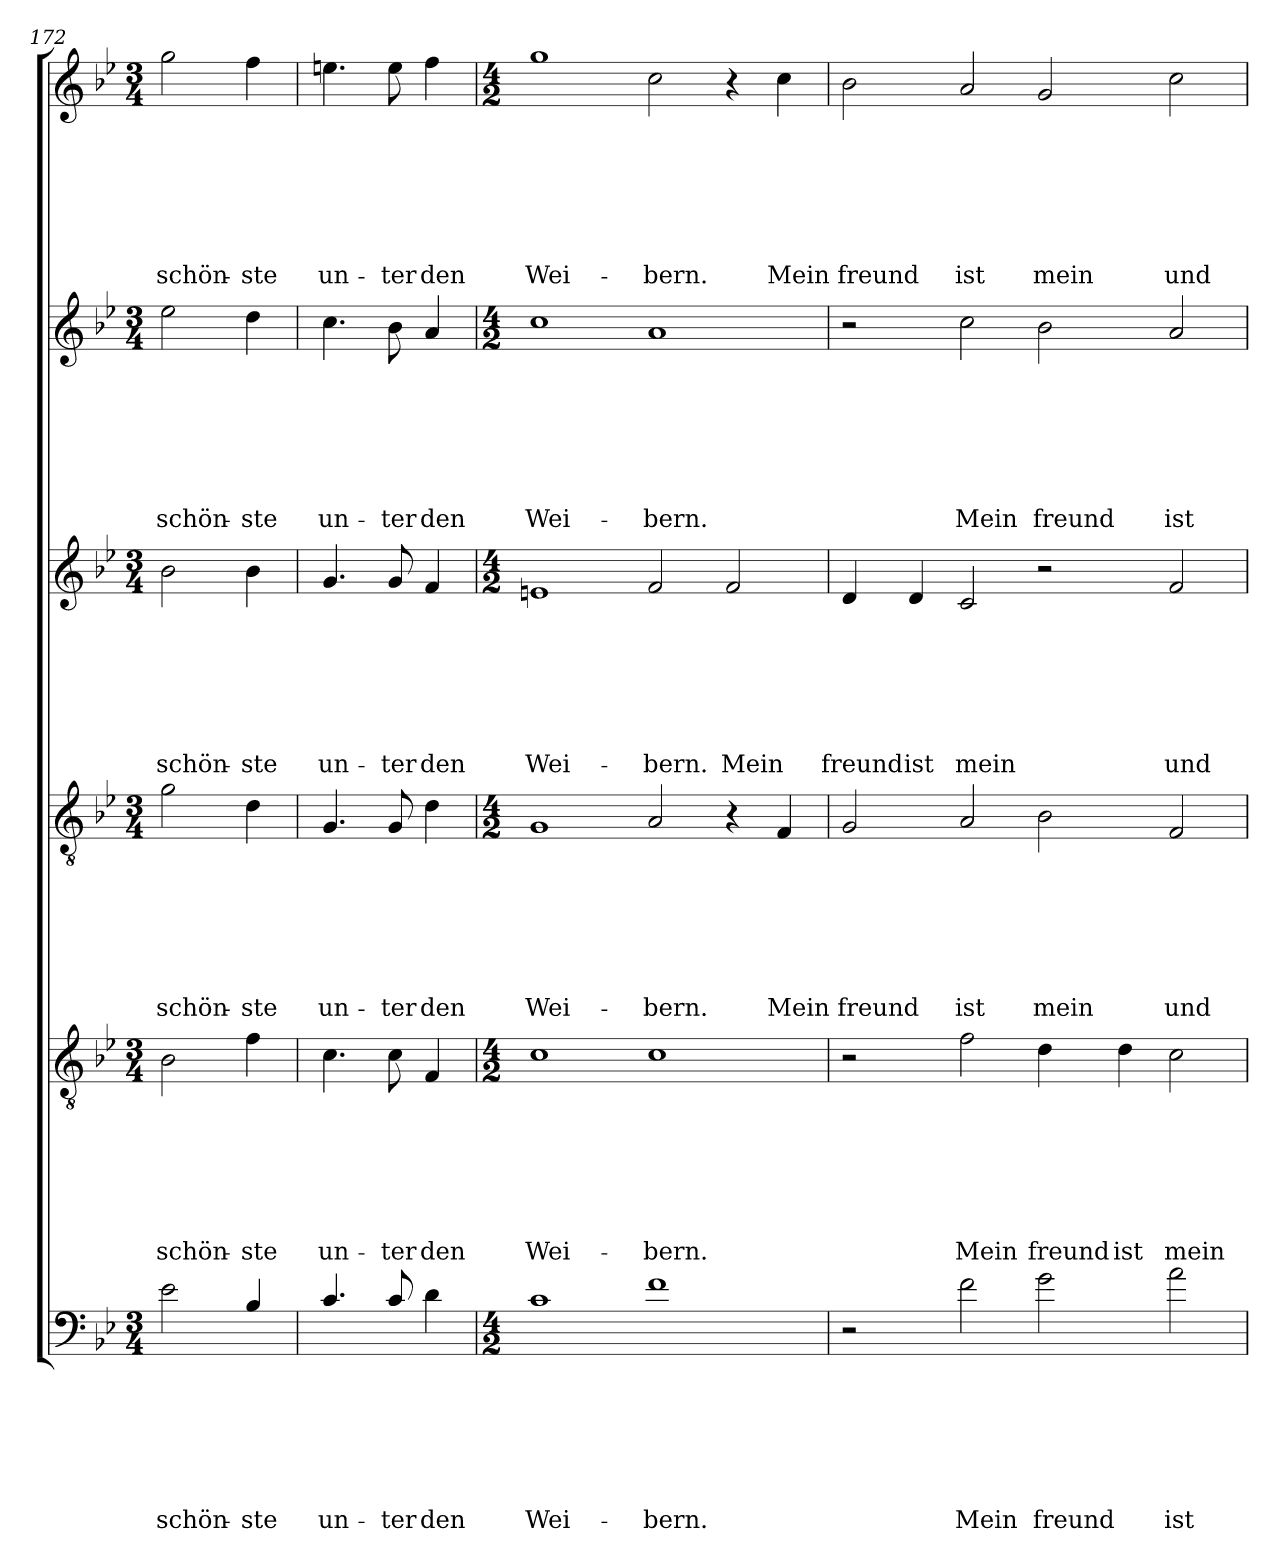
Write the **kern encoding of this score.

**kern	**text	**text	**text	**text	**text	**text	**text	**kern	**text	**text	**text	**text	**text	**text	**text	**kern	**text	**text	**text	**text	**text	**text	**text	**kern	**text	**text	**text	**text	**text	**text	**text	**kern	**text	**text	**text	**text	**text	**text	**text	**kern	**text	**text	**text	**text	**text	**text	**text
*part6	*part6	*part6	*part6	*part6	*part6	*part6	*part6	*part5	*part5	*part5	*part5	*part5	*part5	*part5	*part5	*part4	*part4	*part4	*part4	*part4	*part4	*part4	*part4	*part3	*part3	*part3	*part3	*part3	*part3	*part3	*part3	*part2	*part2	*part2	*part2	*part2	*part2	*part2	*part2	*part1	*part1	*part1	*part1	*part1	*part1	*part1	*part1
*staff6	*staff6	*staff6	*staff6	*staff6	*staff6	*staff6	*staff6	*staff5	*staff5	*staff5	*staff5	*staff5	*staff5	*staff5	*staff5	*staff4	*staff4	*staff4	*staff4	*staff4	*staff4	*staff4	*staff4	*staff3	*staff3	*staff3	*staff3	*staff3	*staff3	*staff3	*staff3	*staff2	*staff2	*staff2	*staff2	*staff2	*staff2	*staff2	*staff2	*staff1	*staff1	*staff1	*staff1	*staff1	*staff1	*staff1	*staff1
*clefF4	*	*	*	*	*	*	*	*clefGv2	*	*	*	*	*	*	*	*clefGv2	*	*	*	*	*	*	*	*clefG2	*	*	*	*	*	*	*	*clefG2	*	*	*	*	*	*	*	*clefG2	*	*	*	*	*	*	*
*ITrd8c14	*	*	*	*	*	*	*	*	*	*	*	*	*	*	*	*	*	*	*	*	*	*	*	*	*	*	*	*	*	*	*	*	*	*	*	*	*	*	*	*	*	*	*	*	*	*	*
*k[b-e-]	*	*	*	*	*	*	*	*k[b-e-]	*	*	*	*	*	*	*	*k[b-e-]	*	*	*	*	*	*	*	*k[b-e-]	*	*	*	*	*	*	*	*k[b-e-]	*	*	*	*	*	*	*	*k[b-e-]	*	*	*	*	*	*	*
*B-:	*	*	*	*	*	*	*	*B-:	*	*	*	*	*	*	*	*B-:	*	*	*	*	*	*	*	*B-:	*	*	*	*	*	*	*	*B-:	*	*	*	*	*	*	*	*B-:	*	*	*	*	*	*	*
*M3/4	*	*	*	*	*	*	*	*M3/4	*	*	*	*	*	*	*	*M3/4	*	*	*	*	*	*	*	*M3/4	*	*	*	*	*	*	*	*M3/4	*	*	*	*	*	*	*	*M3/4	*	*	*	*	*	*	*
=172	=172	=172	=172	=172	=172	=172	=172	=172	=172	=172	=172	=172	=172	=172	=172	=172	=172	=172	=172	=172	=172	=172	=172	=172	=172	=172	=172	=172	=172	=172	=172	=172	=172	=172	=172	=172	=172	=172	=172	=172	=172	=172	=172	=172	=172	=172	=172
!	!	!	!	!	!	!	!LO:LY:b	!	!	!	!	!	!	!	!LO:LY:b	!	!	!	!	!	!	!	!LO:LY:b	!	!	!	!	!	!	!	!LO:LY:b	!	!	!	!	!	!	!	!LO:LY:b	!	!	!	!	!	!	!	!LO:LY:b
2E-\	.	.	.	.	.	.	schön-	2B-\	.	.	.	.	.	.	schön-	2g\	.	.	.	.	.	.	schön-	2b-\	.	.	.	.	.	.	schön-	2ee-\	.	.	.	.	.	.	schön-	2gg\	.	.	.	.	.	.	schön-
!	!	!	!	!	!	!	!LO:LY:b	!	!	!	!	!	!	!	!LO:LY:b	!	!	!	!	!	!	!	!LO:LY:b	!	!	!	!	!	!	!	!LO:LY:b	!	!	!	!	!	!	!	!LO:LY:b	!	!	!	!	!	!	!	!LO:LY:b
4BB-/	.	.	.	.	.	.	-ste	4f\	.	.	.	.	.	.	-ste	4d\	.	.	.	.	.	.	-ste	4b-\	.	.	.	.	.	.	-ste	4dd\	.	.	.	.	.	.	-ste	4ff\	.	.	.	.	.	.	-ste
=173	=173	=173	=173	=173	=173	=173	=173	=173	=173	=173	=173	=173	=173	=173	=173	=173	=173	=173	=173	=173	=173	=173	=173	=173	=173	=173	=173	=173	=173	=173	=173	=173	=173	=173	=173	=173	=173	=173	=173	=173	=173	=173	=173	=173	=173	=173	=173
!	!	!	!	!	!	!	!LO:LY:b	!	!	!	!	!	!	!	!LO:LY:b	!	!	!	!	!	!	!	!LO:LY:b	!	!	!	!	!	!	!	!LO:LY:b	!	!	!	!	!	!	!	!LO:LY:b	!	!	!	!	!	!	!	!LO:LY:b
4.C/	.	.	.	.	.	.	un-	4.c\	.	.	.	.	.	.	un-	4.G/	.	.	.	.	.	.	un-	4.g/	.	.	.	.	.	.	un-	4.cc\	.	.	.	.	.	.	un-	4.een\	.	.	.	.	.	.	un-
!	!	!	!	!	!	!	!LO:LY:b	!	!	!	!	!	!	!	!LO:LY:b	!	!	!	!	!	!	!	!LO:LY:b	!	!	!	!	!	!	!	!LO:LY:b	!	!	!	!	!	!	!	!LO:LY:b	!	!	!	!	!	!	!	!LO:LY:b
8C/	.	.	.	.	.	.	-ter	8c\	.	.	.	.	.	.	-ter	8G/	.	.	.	.	.	.	-ter	8g/	.	.	.	.	.	.	-ter	8b-\	.	.	.	.	.	.	-ter	8ee\	.	.	.	.	.	.	-ter
!	!	!	!	!	!	!	!LO:LY:b	!	!	!	!	!	!	!	!LO:LY:b	!	!	!	!	!	!	!	!LO:LY:b	!	!	!	!	!	!	!	!LO:LY:b	!	!	!	!	!	!	!	!LO:LY:b	!	!	!	!	!	!	!	!LO:LY:b
4D\	.	.	.	.	.	.	den	4F/	.	.	.	.	.	.	den	4d\	.	.	.	.	.	.	den	4f/	.	.	.	.	.	.	den	4a/	.	.	.	.	.	.	den	4ff\	.	.	.	.	.	.	den
!!LO:PB:g=z
=174	=174	=174	=174	=174	=174	=174	=174	=174	=174	=174	=174	=174	=174	=174	=174	=174	=174	=174	=174	=174	=174	=174	=174	=174	=174	=174	=174	=174	=174	=174	=174	=174	=174	=174	=174	=174	=174	=174	=174	=174	=174	=174	=174	=174	=174	=174	=174
*M4/2	*	*	*	*	*	*	*	*M4/2	*	*	*	*	*	*	*	*M4/2	*	*	*	*	*	*	*	*M4/2	*	*	*	*	*	*	*	*M4/2	*	*	*	*	*	*	*	*M4/2	*	*	*	*	*	*	*
!	!	!	!	!	!	!	!LO:LY:b	!	!	!	!	!	!	!	!LO:LY:b	!	!	!	!	!	!	!	!LO:LY:b	!	!	!	!	!	!	!	!LO:LY:b	!	!	!	!	!	!	!	!LO:LY:b	!	!	!	!	!	!	!	!LO:LY:b
1C	.	.	.	.	.	.	Wei-	1c	.	.	.	.	.	.	Wei-	1G	.	.	.	.	.	.	Wei-	1en	.	.	.	.	.	.	Wei-	1cc	.	.	.	.	.	.	Wei-	1gg	.	.	.	.	.	.	Wei-
!	!	!	!	!	!	!	!LO:LY:b	!	!	!	!	!	!	!	!LO:LY:b	!	!	!	!	!	!	!	!LO:LY:b	!	!	!	!	!	!	!	!LO:LY:b	!	!	!	!	!	!	!	!LO:LY:b	!	!	!	!	!	!	!	!LO:LY:b
1F	.	.	.	.	.	.	-bern.	1c	.	.	.	.	.	.	-bern.	2A/	.	.	.	.	.	.	-bern.	2f/	.	.	.	.	.	.	-bern.	1a	.	.	.	.	.	.	-bern.	2cc\	.	.	.	.	.	.	-bern.
!	!	!	!	!	!	!	!	!	!	!	!	!	!	!	!	!	!	!	!	!	!	!	!	!	!	!	!	!	!	!	!LO:LY:b	!	!	!	!	!	!	!	!	!	!	!	!	!	!	!	!
.	.	.	.	.	.	.	.	.	.	.	.	.	.	.	.	4r	.	.	.	.	.	.	.	2f/	.	.	.	.	.	.	Mein	.	.	.	.	.	.	.	.	4r	.	.	.	.	.	.	.
!	!	!	!	!	!	!	!	!	!	!	!	!	!	!	!	!	!	!	!	!	!	!	!LO:LY:b	!	!	!	!	!	!	!	!	!	!	!	!	!	!	!	!	!	!	!	!	!	!	!	!LO:LY:b
.	.	.	.	.	.	.	.	.	.	.	.	.	.	.	.	4F/	.	.	.	.	.	.	Mein	.	.	.	.	.	.	.	.	.	.	.	.	.	.	.	.	4cc\	.	.	.	.	.	.	Mein
=175	=175	=175	=175	=175	=175	=175	=175	=175	=175	=175	=175	=175	=175	=175	=175	=175	=175	=175	=175	=175	=175	=175	=175	=175	=175	=175	=175	=175	=175	=175	=175	=175	=175	=175	=175	=175	=175	=175	=175	=175	=175	=175	=175	=175	=175	=175	=175
!	!	!	!	!	!	!	!	!	!	!	!	!	!	!	!	!	!	!	!	!	!	!	!LO:LY:b	!	!	!	!	!	!	!	!LO:LY:b	!	!	!	!	!	!	!	!	!	!	!	!	!	!	!	!LO:LY:b
2r	.	.	.	.	.	.	.	2r	.	.	.	.	.	.	.	2G/	.	.	.	.	.	.	freund	4d/	.	.	.	.	.	.	freund	2r	.	.	.	.	.	.	.	2b-\	.	.	.	.	.	.	freund
!	!	!	!	!	!	!	!	!	!	!	!	!	!	!	!	!	!	!	!	!	!	!	!	!	!	!	!	!	!	!	!LO:LY:b	!	!	!	!	!	!	!	!	!	!	!	!	!	!	!	!
.	.	.	.	.	.	.	.	.	.	.	.	.	.	.	.	.	.	.	.	.	.	.	.	4d/	.	.	.	.	.	.	ist	.	.	.	.	.	.	.	.	.	.	.	.	.	.	.	.
!	!	!	!	!	!	!	!LO:LY:b	!	!	!	!	!	!	!	!LO:LY:b	!	!	!	!	!	!	!	!LO:LY:b	!	!	!	!	!	!	!	!LO:LY:b	!	!	!	!	!	!	!	!LO:LY:b	!	!	!	!	!	!	!	!LO:LY:b
2F\	.	.	.	.	.	.	Mein	2f\	.	.	.	.	.	.	Mein	2A/	.	.	.	.	.	.	ist	2c/	.	.	.	.	.	.	mein	2cc\	.	.	.	.	.	.	Mein	2a/	.	.	.	.	.	.	ist
!	!	!	!	!	!	!	!LO:LY:b	!	!	!	!	!	!	!	!LO:LY:b	!	!	!	!	!	!	!	!LO:LY:b	!	!	!	!	!	!	!	!	!	!	!	!	!	!	!	!LO:LY:b	!	!	!	!	!	!	!	!LO:LY:b
2G\	.	.	.	.	.	.	freund	4d\	.	.	.	.	.	.	freund	2B-\	.	.	.	.	.	.	mein	2r	.	.	.	.	.	.	.	2b-\	.	.	.	.	.	.	freund	2g/	.	.	.	.	.	.	mein
!	!	!	!	!	!	!	!	!	!	!	!	!	!	!	!LO:LY:b	!	!	!	!	!	!	!	!	!	!	!	!	!	!	!	!	!	!	!	!	!	!	!	!	!	!	!	!	!	!	!	!
.	.	.	.	.	.	.	.	4d\	.	.	.	.	.	.	ist	.	.	.	.	.	.	.	.	.	.	.	.	.	.	.	.	.	.	.	.	.	.	.	.	.	.	.	.	.	.	.	.
!	!	!	!	!	!	!	!LO:LY:b	!	!	!	!	!	!	!	!LO:LY:b	!	!	!	!	!	!	!	!LO:LY:b	!	!	!	!	!	!	!	!LO:LY:b	!	!	!	!	!	!	!	!LO:LY:b	!	!	!	!	!	!	!	!LO:LY:b
2A\	.	.	.	.	.	.	ist	2c\	.	.	.	.	.	.	mein	2F/	.	.	.	.	.	.	und	2f/	.	.	.	.	.	.	und	2a/	.	.	.	.	.	.	ist	2cc\	.	.	.	.	.	.	und
=	=	=	=	=	=	=	=	=	=	=	=	=	=	=	=	=	=	=	=	=	=	=	=	=	=	=	=	=	=	=	=	=	=	=	=	=	=	=	=	=	=	=	=	=	=	=	=
*-	*-	*-	*-	*-	*-	*-	*-	*-	*-	*-	*-	*-	*-	*-	*-	*-	*-	*-	*-	*-	*-	*-	*-	*-	*-	*-	*-	*-	*-	*-	*-	*-	*-	*-	*-	*-	*-	*-	*-	*-	*-	*-	*-	*-	*-	*-	*-
